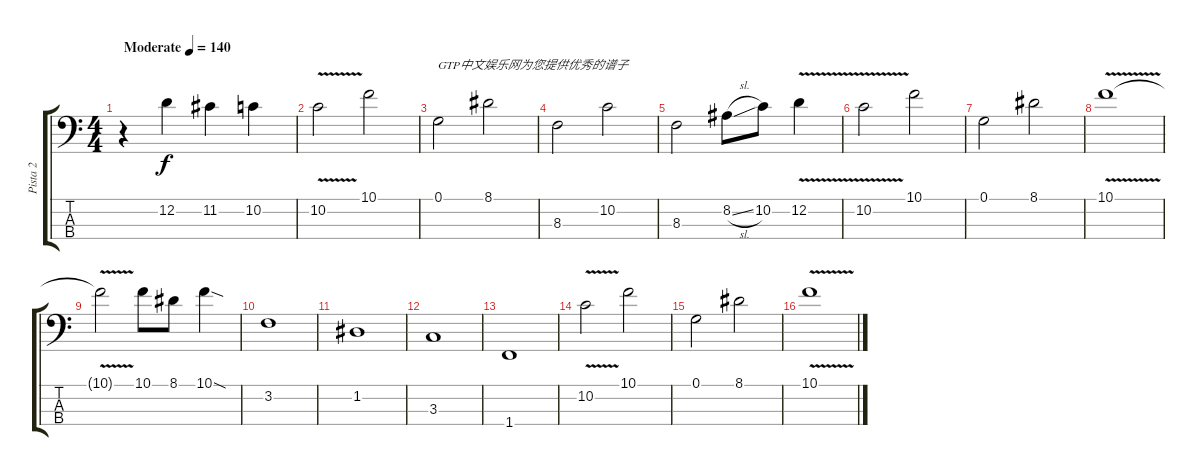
\track ("Pista 2" "Pista 2") {instrument electricbassfinger}
\staff {score tabs}
\tuning (G2 D2 A1 E1) {hide}
\ts (4 4)
\tempo (140 "Moderate")
\clef f4
\ks c
r.4{dy f instrument electricbassfinger} 12.2.4 11.2.4 10.2.4 |
10.2{v}.2 10.1.2 |
0.1.2{txt "GTP中文娱乐网为您提供优秀的谱子"} 8.1.2 |
8.3.2 10.2.2 |
8.3.2 8.2{sl}.8 10.2.8 12.2{v}.4 |
10.2{v}.2 10.1.2 |
0.1.2 8.1.2 |
10.1{v}.1 |
10.1{t}.2 10.1.8 8.1.8 10.1{sod}.4 |
3.2.1 |
1.2.1 |
3.3.1 |
1.4.1 |
10.2{v}.2 10.1.2 |
0.1.2 8.1.2 |
10.1{v}.1
